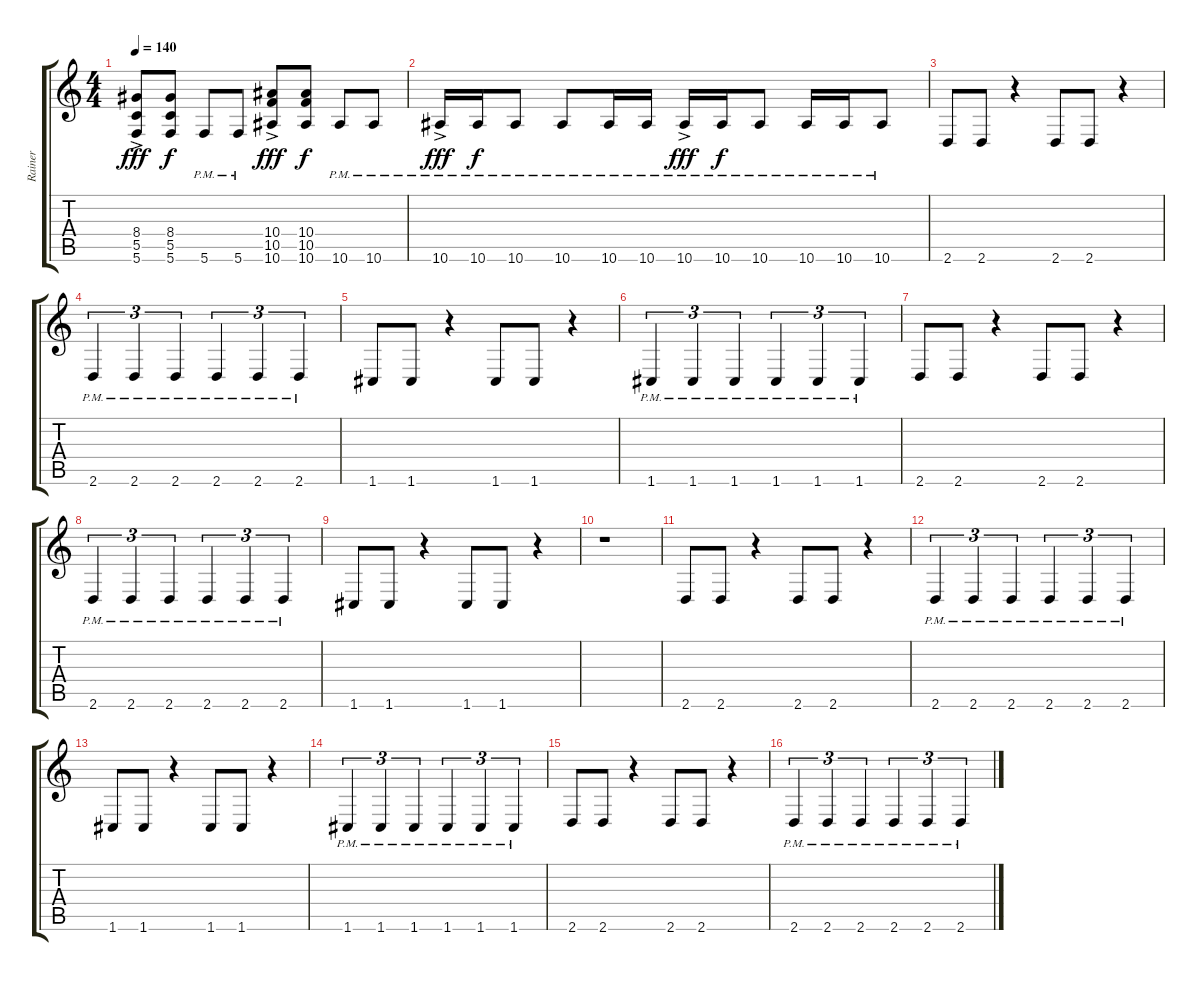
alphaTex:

\track ("Rainer" "Rainer") {instrument distortionguitar}
\staff {score tabs}
\tuning (D4 A3 F3 C3 G2 C2) {hide}
\ts (4 4)
\tempo 140
\clef g2
\ks c
(8.4 5.5 5.6{ac}).8{dy fff} (8.4 5.5 5.6).8{dy f} 5.6{pm}.8 5.6{pm}.8 (10.4 10.5 10.6{ac}).8{dy fff} (10.4 10.5 10.6).8{dy f} 10.6{pm}.8 10.6{pm}.8 |
10.6{ac pm}.16{dy fff} 10.6{pm}.16{dy f} 10.6{pm}.8 10.6{pm}.8 10.6{pm}.16 10.6{pm}.16 10.6{ac pm}.16{dy fff} 10.6{pm}.16{dy f} 10.6{pm}.8 10.6{pm}.16 10.6{pm}.16 10.6{pm}.8 |
2.6.8 2.6.8 r.4 2.6.8 2.6.8 r.4 |
2.6{pm}.4{tu (3 2)} 2.6{pm}.4{tu (3 2)} 2.6{pm}.4{tu (3 2)} 2.6{pm}.4{tu (3 2)} 2.6{pm}.4{tu (3 2)} 2.6{pm}.4{tu (3 2)} |
1.6.8 1.6.8 r.4 1.6.8 1.6.8 r.4 |
1.6{pm}.4{tu (3 2)} 1.6{pm}.4{tu (3 2)} 1.6{pm}.4{tu (3 2)} 1.6{pm}.4{tu (3 2)} 1.6{pm}.4{tu (3 2)} 1.6{pm}.4{tu (3 2)} |
2.6.8 2.6.8 r.4 2.6.8 2.6.8 r.4 |
2.6{pm}.4{tu (3 2)} 2.6{pm}.4{tu (3 2)} 2.6{pm}.4{tu (3 2)} 2.6{pm}.4{tu (3 2)} 2.6{pm}.4{tu (3 2)} 2.6{pm}.4{tu (3 2)} |
1.6.8 1.6.8 r.4 1.6.8 1.6.8 r.4 |
r.1 |
2.6.8 2.6.8 r.4 2.6.8 2.6.8 r.4 |
2.6{pm}.4{tu (3 2)} 2.6{pm}.4{tu (3 2)} 2.6{pm}.4{tu (3 2)} 2.6{pm}.4{tu (3 2)} 2.6{pm}.4{tu (3 2)} 2.6{pm}.4{tu (3 2)} |
1.6.8 1.6.8 r.4 1.6.8 1.6.8 r.4 |
1.6{pm}.4{tu (3 2)} 1.6{pm}.4{tu (3 2)} 1.6{pm}.4{tu (3 2)} 1.6{pm}.4{tu (3 2)} 1.6{pm}.4{tu (3 2)} 1.6{pm}.4{tu (3 2)} |
2.6.8 2.6.8 r.4 2.6.8 2.6.8 r.4 |
2.6{pm}.4{tu (3 2)} 2.6{pm}.4{tu (3 2)} 2.6{pm}.4{tu (3 2)} 2.6{pm}.4{tu (3 2)} 2.6{pm}.4{tu (3 2)} 2.6{pm}.4{tu (3 2)}
